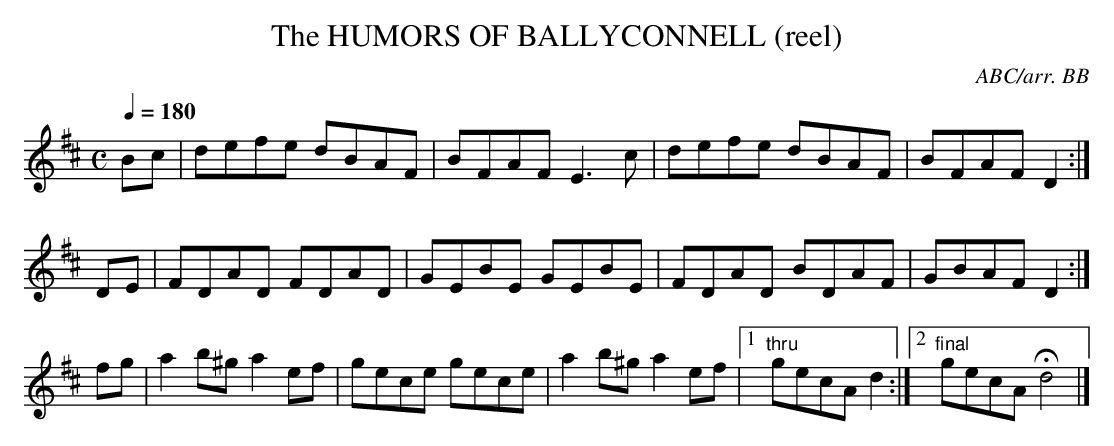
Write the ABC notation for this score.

X:1
T:HUMORS OF BALLYCONNELL (reel), The
C:ABC/arr. BB
M:C
L:1/8
Q:1/4=180
K:D
Bc|defe dBAF|BFAF E3c|defe dBAF|BFAF D2 :|
DE|FDAD FDAD|GEBE GEBE|FDAD BDAF|GBAF D2 :|
fg|a2b^g a2ef|gece gece|a2b^g a2ef|1 "thru"gecA d2 :|\
[2 "final"gecA Hd4|]
